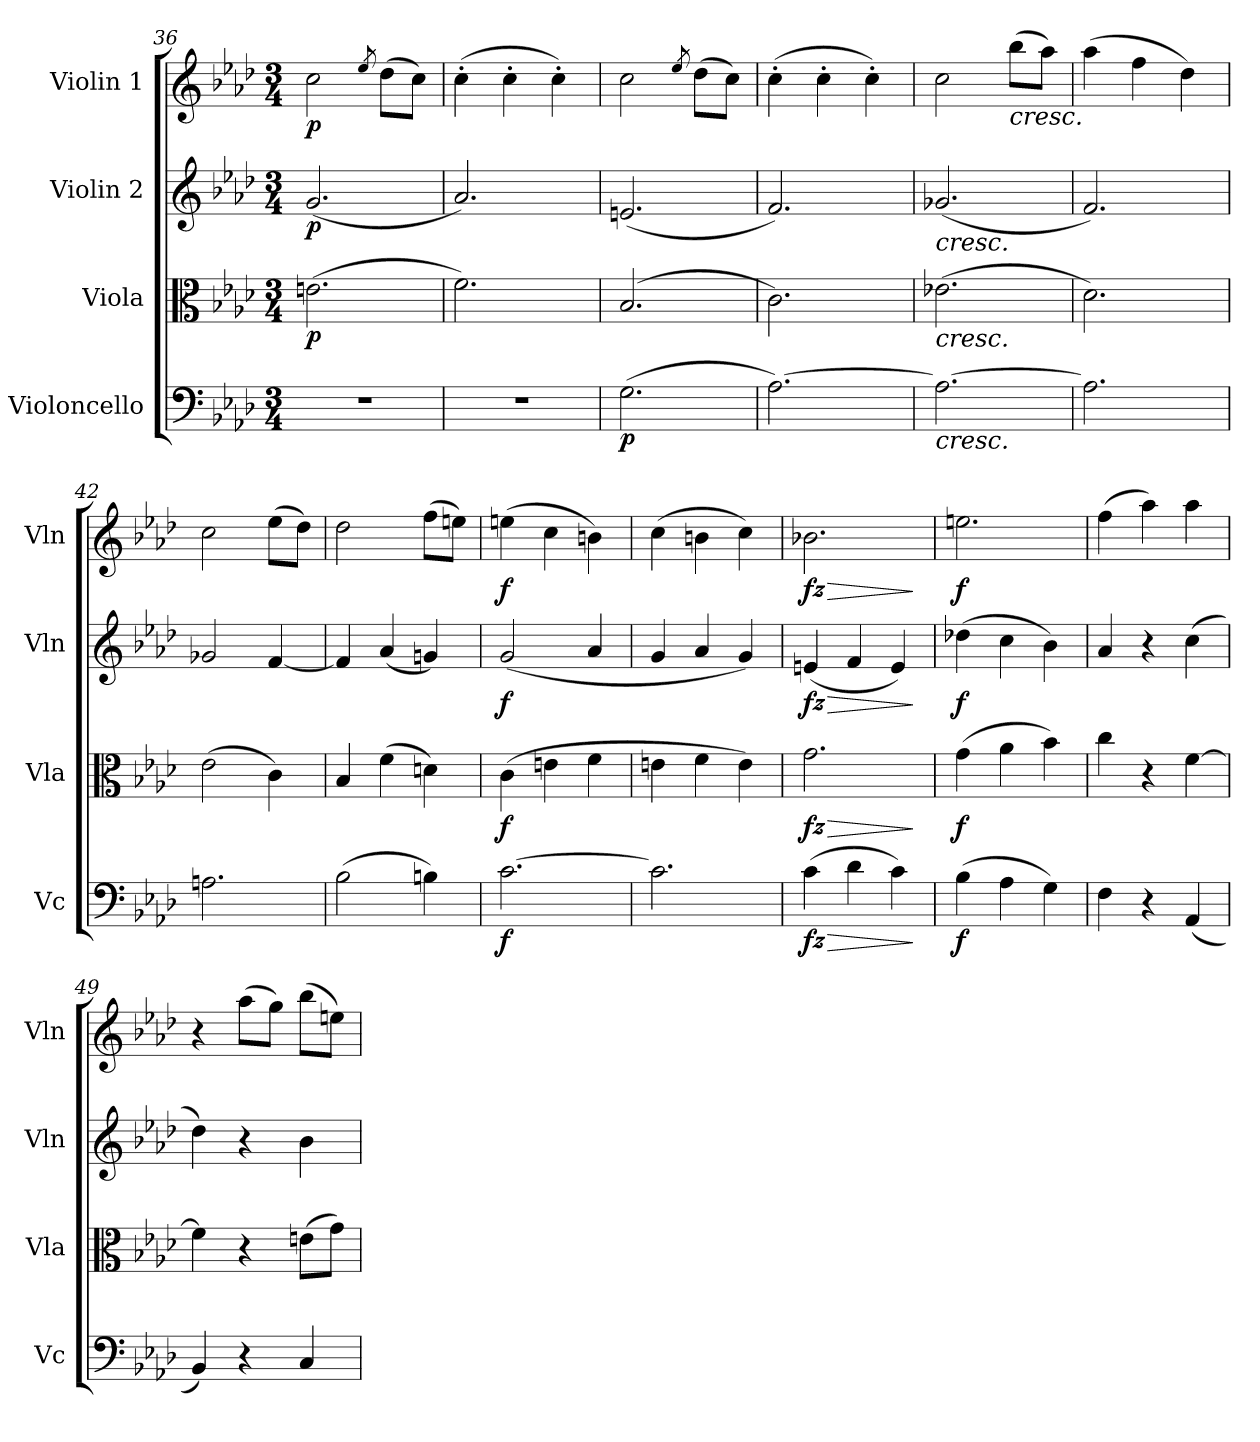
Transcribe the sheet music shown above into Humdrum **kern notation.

**kern	**dynam	**kern	**dynam	**kern	**dynam	**kern	**dynam
*part4	*part4	*part3	*part3	*part2	*part2	*part1	*part1
*staff4	*staff4	*staff3	*staff3	*staff2	*staff2	*staff1	*staff1
*I"Violoncello	*	*I"Viola	*	*I"Violin 2	*	*I"Violin 1	*
*I'Vc	*	*I'Vla	*	*I'Vln	*	*I'Vln	*
*clefF4	*	*clefC3	*	*clefG2	*	*clefG2	*
*k[b-e-a-d-]	*	*k[b-e-a-d-]	*	*k[b-e-a-d-]	*	*k[b-e-a-d-]	*
*M3/4	*	*M3/4	*	*M3/4	*	*M3/4	*
=36	=36	=36	=36	=36	=36	=36	=36
!	!	!	!LO:DY:b	!	!LO:DY:b	!	!LO:DY:b
2.r	.	(2.en\	p	(2.g/	p	2cc\	p
.	.	.	.	.	.	8qee-/	.
.	.	.	.	.	.	(8dd-\L	.
.	.	.	.	.	.	8cc\J)	.
!!LO:PB:g=z
=37	=37	=37	=37	=37	=37	=37	=37
2.r	.	2.f\)	.	2.a-/)	.	(4cc'\	.
.	.	.	.	.	.	4cc'\	.
.	.	.	.	.	.	4cc'\)	.
=38	=38	=38	=38	=38	=38	=38	=38
!	!LO:DY:b	!	!	!	!	!	!
(2.G\	p	(2.B-/	.	(2.en/	.	2cc\	.
.	.	.	.	.	.	8qee-/	.
.	.	.	.	.	.	(8dd-\L	.
.	.	.	.	.	.	8cc\J)	.
=39	=39	=39	=39	=39	=39	=39	=39
[2.A-\)	.	2.c\)	.	2.f/)	.	(4cc'\	.
.	.	.	.	.	.	4cc'\	.
.	.	.	.	.	.	4cc'\)	.
=40	=40	=40	=40	=40	=40	=40	=40
!	!	!	!	!LO:TX:b:i:t=cresc.	!	!	!
!	!	!LO:TX:b:i:t=cresc.	!	!	!	!	!
!LO:TX:b:i:t=cresc.	!	!	!	!	!	!	!
2.A-\_	.	(2.e-X\	.	(2.g-X/	.	2cc\	.
!	!	!	!	!	!	!LO:TX:b:i:t=cresc.	!
.	.	.	.	.	.	(8bb-\L	.
.	.	.	.	.	.	8aa-\J)	.
=41	=41	=41	=41	=41	=41	=41	=41
2.A-\]	.	2.d-\)	.	2.f/)	.	(4aa-\	.
.	.	.	.	.	.	4ff\	.
.	.	.	.	.	.	4dd-\)	.
=42	=42	=42	=42	=42	=42	=42	=42
2.An\	.	(2e-\	.	2g-X/	.	2cc\	.
.	.	4c\)	.	[4f/	.	(8ee-\L	.
.	.	.	.	.	.	8dd-\J)	.
=43	=43	=43	=43	=43	=43	=43	=43
(2B-\	.	4B-/	.	4f/]	.	2dd-\	.
.	.	(4f\	.	(4a-/	.	.	.
4Bn\)	.	4dn\)	.	4gn/)	.	(8ff\L	.
.	.	.	.	.	.	8een\J)	.
=44	=44	=44	=44	=44	=44	=44	=44
!	!LO:DY:b	!	!LO:DY:b	!	!LO:DY:b	!	!LO:DY:b
[2.c\	f	(4c\	f	(2g/	f	(4een\	f
.	.	4en\	.	.	.	4cc\	.
.	.	4f\	.	4a-/	.	4bn\)	.
=45	=45	=45	=45	=45	=45	=45	=45
2.c\]	.	4en\	.	4g/	.	(4cc\	.
.	.	4f\	.	4a-/	.	4bn\	.
.	.	4e\)	.	4g/)	.	4cc\)	.
!!LO:LB:g=z
=46	=46	=46	=46	=46	=46	=46	=46
!	!LO:HP:b	!	!LO:HP:b	!	!LO:HP:b	!	!LO:HP:b
!	!LO:DY:n=1:b	!	!LO:DY:n=1:b	!	!LO:DY:n=1:b	!	!LO:DY:n=1:b
(4c\	> fz	2.g\	> fz	(4en/	> fz	2.b-X\	> fz
4d-\	.	.	.	4f/	.	.	.
4c\)	.	.	.	4e/)	.	.	.
.	]	.	]	.	]	.	]
=47	=47	=47	=47	=47	=47	=47	=47
!	!LO:DY:b	!	!LO:DY:b	!	!LO:DY:b	!	!LO:DY:b
(4B-\	f	(4g\	f	(4dd-X\	f	2.een\	f
4A-\	.	4a-\	.	4cc\	.	.	.
4G\)	.	4b-\)	.	4b-\)	.	.	.
=48	=48	=48	=48	=48	=48	=48	=48
4F\	.	4cc\	.	4a-/	.	(4ff\	.
4r	.	4r	.	4r	.	4aa-\)	.
(4AA-/	.	[4f\	.	(4cc\	.	4aa-\	.
=49	=49	=49	=49	=49	=49	=49	=49
4BB-/)	.	4f\]	.	4dd-\)	.	4r	.
4r	.	4r	.	4r	.	(8aa-\L	.
.	.	.	.	.	.	8gg\J)	.
4C/	.	(8en\L	.	4b-\	.	(8bb-\L	.
.	.	8g\J)	.	.	.	8een\J)	.
=	=	=	=	=	=	=	=
*-	*-	*-	*-	*-	*-	*-	*-
